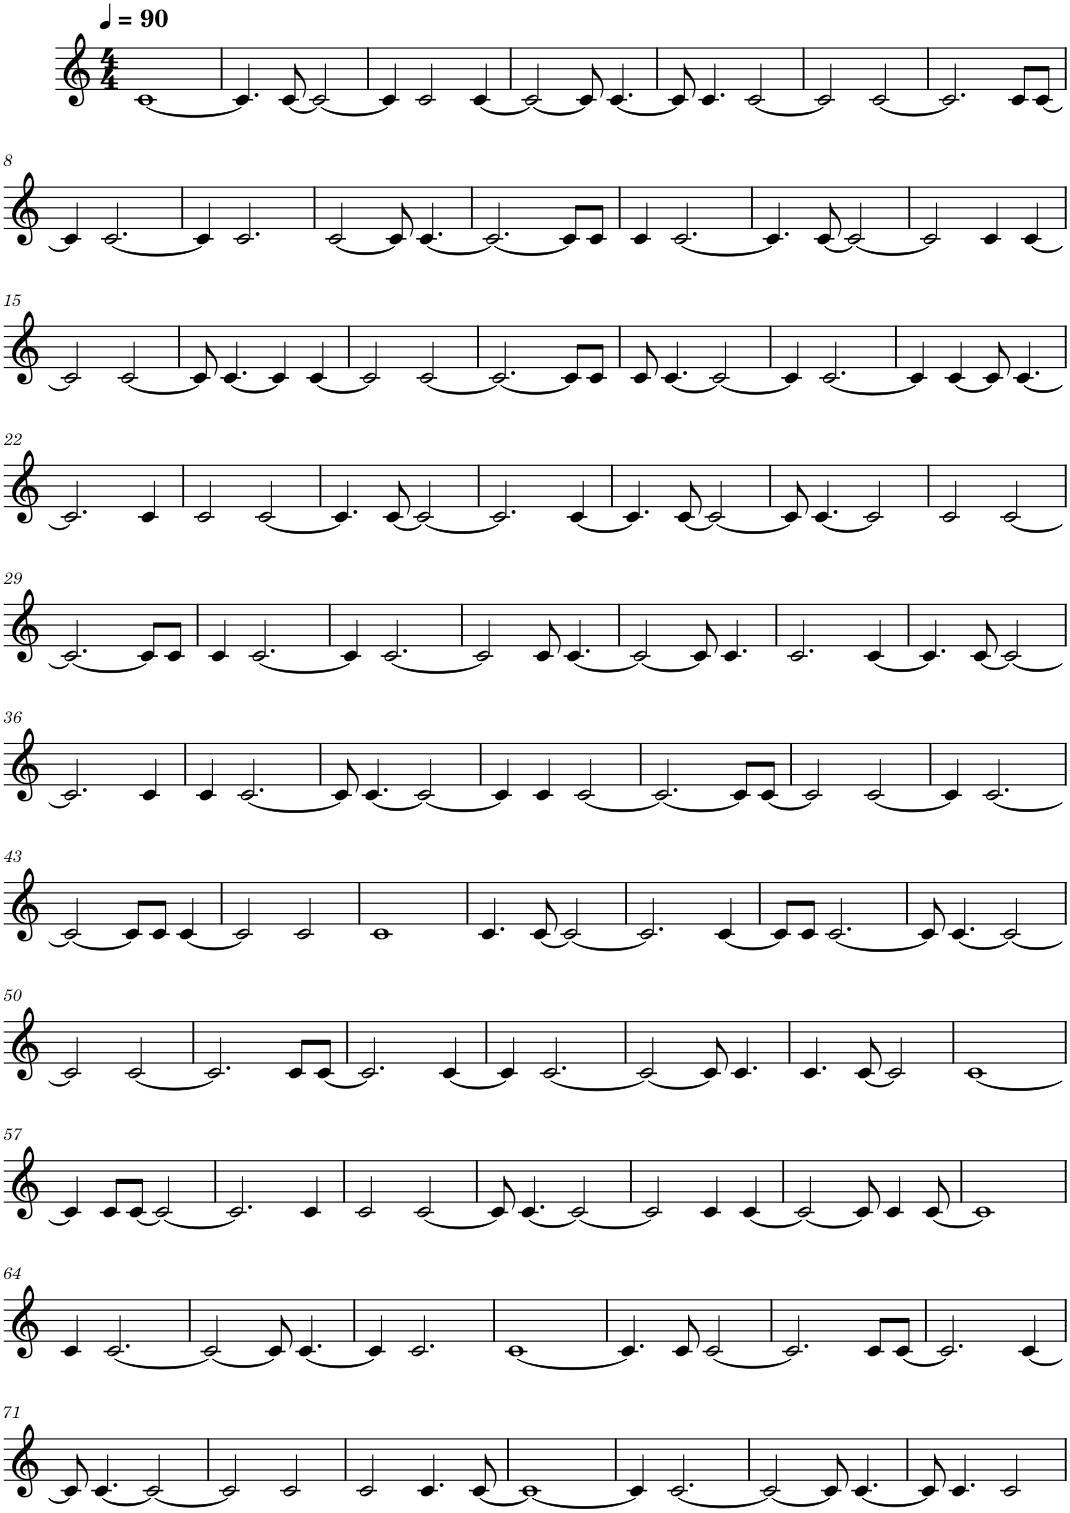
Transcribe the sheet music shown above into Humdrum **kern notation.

**kern
*part1
*staff1
*I"Piano
*I'Pno.
*clefG2
*k[]
*M4/4
*MM90
=1
[1c
=2
4.c/]
[8c/
2c/_
=3
4c/]
2c/
[4c/
=4
2c/_
8c/]
[4.c/
=5
8c/]
4.c/
[2c/
=6
2c/]
[2c/
=7
2.c/]
8c/L
[8c/J
!!LO:LB:g=z
=8
4c/]
[2.c/
=9
4c/]
2.c/
=10
[2c/
8c/]
[4.c/
=11
2.c/_
8c/L]
8c/J
=12
4c/
[2.c/
=13
4.c/]
[8c/
2c/_
=14
2c/]
4c/
[4c/
!!LO:LB:g=z
=15
2c/]
[2c/
=16
8c/]
[4.c/
4c/]
[4c/
=17
2c/]
[2c/
=18
2.c/_
8c/L]
8c/J
=19
8c/
[4.c/
2c/_
=20
4c/]
[2.c/
=21
4c/]
[4c/
8c/]
[4.c/
!!LO:LB:g=z
=22
2.c/]
4c/
=23
2c/
[2c/
=24
4.c/]
[8c/
2c/_
=25
2.c/]
[4c/
=26
4.c/]
[8c/
2c/_
=27
8c/]
[4.c/
2c/]
=28
2c/
[2c/
!!LO:LB:g=z
=29
2.c/_
8c/L]
8c/J
=30
4c/
[2.c/
=31
4c/]
[2.c/
=32
2c/]
8c/
[4.c/
=33
2c/_
8c/]
4.c/
=34
2.c/
[4c/
=35
4.c/]
[8c/
2c/_
!!LO:LB:g=z
=36
2.c/]
4c/
=37
4c/
[2.c/
=38
8c/]
[4.c/
2c/_
=39
4c/]
4c/
[2c/
=40
2.c/_
8c/L]
[8c/J
=41
2c/]
[2c/
=42
4c/]
[2.c/
!!LO:LB:g=z
=43
2c/_
8c/L]
8c/J
[4c/
=44
2c/]
2c/
=45
1c
=46
4.c/
[8c/
2c/_
=47
2.c/]
[4c/
=48
8c/L]
8c/J
[2.c/
=49
8c/]
[4.c/
2c/_
!!LO:LB:g=z
=50
2c/]
[2c/
=51
2.c/]
8c/L
[8c/J
=52
2.c/]
[4c/
=53
4c/]
[2.c/
=54
2c/_
8c/]
4.c/
=55
4.c/
[8c/
2c/]
=56
[1c
!!LO:LB:g=z
=57
4c/]
8c/L
[8c/J
2c/_
=58
2.c/]
4c/
=59
2c/
[2c/
=60
8c/]
[4.c/
2c/_
=61
2c/]
4c/
[4c/
=62
2c/_
8c/]
4c/
[8c/
=63
1c]
!!LO:LB:g=z
=64
4c/
[2.c/
=65
2c/_
8c/]
[4.c/
=66
4c/]
2.c/
=67
[1c
=68
4.c/]
8c/
[2c/
=69
2.c/]
8c/L
[8c/J
=70
2.c/]
[4c/
!!LO:LB:g=z
=71
8c/]
[4.c/
2c/_
=72
2c/]
2c/
=73
2c/
4.c/
[8c/
=74
1c_
=75
4c/]
[2.c/
=76
2c/_
8c/]
[4.c/
=77
8c/]
4.c/
2c/
=
*-
